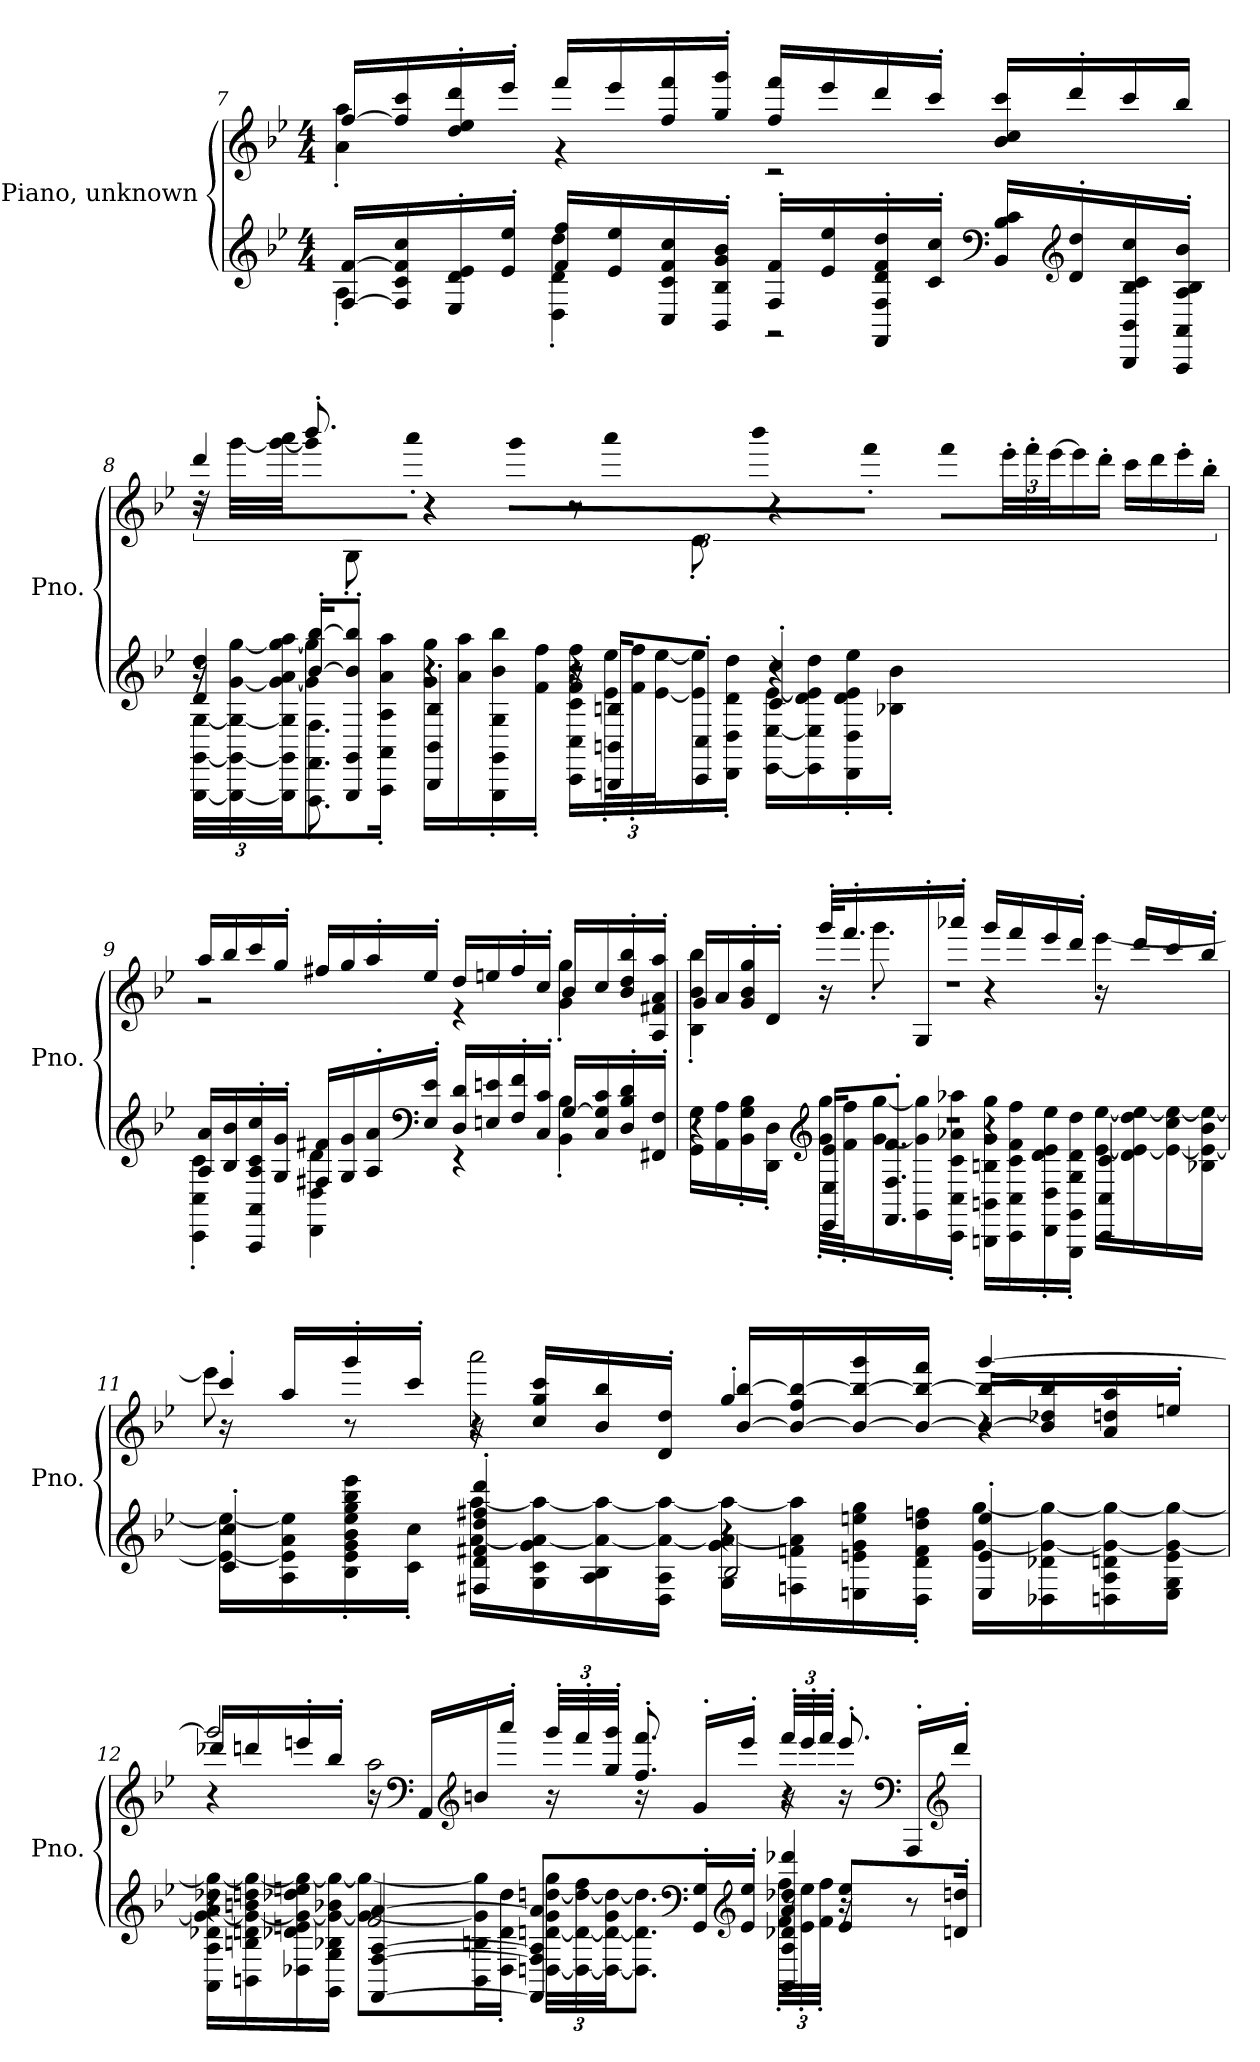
**kern	**kern
*part1	*part1
*staff2	*staff1
*I"Piano, unknown	*
*I'Pno.	*
!!LO:LB:g=z
*clefG2	*clefG2
*k[b-e-]	*k[b-e-]
*M4/4	*M4/4
=7	=7
*^	*^
[16F/ [16f/LL	4A'\	[16ff/LL	4a\' 4aa\'
16F/] 16c/ 16f/] 16cc/	.	16ff/] 16ccc/	.
16E-/' 16d/' 16e-/'	.	16dd/' 16ee-/' 16ddd/'	.
16e-/' 16ee-/'JJ	.	16eee-'/JJ	.
16f/ 16ff/LL	4D\' 4d\' 4dd\'	16fff/LL	4r
16e-/ 16ee-/	.	16eee-/	.
16C/ 16c/ 16f/ 16cc/	.	16ff/ 16fff/	.
16BB-/' 16B-/' 16g/' 16b-/'JJ	.	16gg/' 16ggg/'JJ	.
16F/' 16f/'LL	2r	16ff/ 16fff/LL	2r
16e-/ 16ee-/	.	16eee-/	.
16FF/' 16F/' 16d/' 16f/' 16dd/'	.	16ddd/	.
16c/' 16cc/'JJ	.	16ccc'/JJ	.
*clefF4	*	*	*
16BB-/ 16B-/ 16c/LL	.	16b-/ 16cc/ 16ccc/LL	.
*clefG2	*	*	*
16d/' 16dd/'	.	16ddd'/	.
16BBB-/ 16BB-/ 16B-/ 16c/ 16cc/	.	16ccc/	.
16AAA/' 16AA/' 16A/' 16B-/' 16b-/'JJ	.	16bb-/JJ	.
*	*	*v	*v
!!LO:PB:g=z
=8	=8	=8
*	*Xbrackettup	*
*^	*	*^
*	*	*^	*	*^
*	*	*	*	*	*	*^
4d/ 4dd/	[48GGG\ [48GG\ [48G\LLL	16r	16r	16r	48r	4ddd/	8r
.	48GGG\_ 48GG\_ 48G\_ [48g\ [48gg\	.	.	.	[48ggg\LLL	.	.
.	48GGG\] 48GG\] 48G\] 48g\_ 48a\ 48gg\_ 48aa\JJ	.	.	.	48ggg\_ 48aaa\JJ	.	.
.	8g\] 8gg\]	[16b-/' [16bb-/'KL	8.FFF\' 8.FF\' 8.F\'	8.bbb-'/	8ggg\]	.	.
.	.	8GGG/' 8GG/' 8b-/]' 8bb-/]'J	.	.	.	.	8G'\
.	16AAA\' 16AA\' 16A\' 16a\' 16aa\'Jk	.	.	.	16aaa'\Jk	.	.
4r	16g\ 16gg\LL	4BBB-/' 4BB-/' 4B-/'	4r	4r	16ggg\LL	4r	4r
.	16a\ 16aa\	.	.	.	16aaa\	.	.
.	16GGG\' 16GG\' 16G\' 16b-\' 16bb-\'	.	.	.	16bbb-\	.	.
.	16f\' 16ff\'JJ	.	.	.	16fff'\JJ	.	.
4r	16CC\ 16C\ 16c\ 16f\ 16ff\LL	16r	2r	2r	16fff\LL	2r	8r
*	*	*	*	*	*Xbrackettup	*	*
.	48e-\' 48ee-\'L	16BBBn/ 16BBn/ 16Bn/KL	.	.	48eee-'\L	.	.
.	48f\' 48ff\'	.	.	.	48fff'\	.	.
.	[48e-\ [48ee-\J	.	.	.	[48eee-\J	.	.
.	16e-\] 16ee-\]	8CC/' 8C/'J	.	.	16eee-\]	.	8c'\
.	16DD\' 16D\' 16d\' 16dd\'JJ	.	.	.	16ddd'\JJ	.	.
4c/' 4cc/'	[16EE-\ [16E-\ [16e-\LL	4r	.	.	16ccc\LL	.	4r
.	16EE-\] 16E-\] 16d\ 16e-\] 16dd\	.	.	.	16ddd\	.	.
.	16DD\' 16D\' 16d\' 16e-\' 16ee-\'	.	.	.	16eee-'\	.	.
.	16B-X\' 16b-\'JJ	.	.	.	16bb-'\JJ	.	.
*	*v	*v	*v	*	*	*	*
*	*	*	*v	*v	*v
!!LO:LB:g=z
=9	=9	=9	=9
16A/ 16a/LL	4CC\' 4C\' 4c\'	16aa/LL	2r
16B-/ 16b-/	.	16bb-/	.
16AAA/' 16AA/' 16A/' 16c/' 16cc/'	.	16ccc/	.
16G/' 16g/'JJ	.	16gg'/JJ	.
16F#X/ 16f#X/LL	4DD\ 4D\ 4d\	16ff#X/LL	.
16G/ 16g/	.	16gg/	.
16A/' 16a/'	.	16aa'/	.
*clefF4	*	*	*
16E-/' 16e-/'JJ	.	16ee-'/JJ	.
16D/ 16d/LL	4r	16dd/LL	4r
16En/ 16en/	.	16een/	.
16F#/' 16f#/'	.	16ff#'/	.
16C/' 16c/'JJ	.	16cc'/JJ	.
[16G/LL	4BB-\' 4B-\'	16b-/LL	4g\' 4gg\'
16C/ 16G/] 16c/	.	16cc/	.
16D/' 16B-/' 16d/'	.	16b-/' 16dd/' 16bb-/'	.
16FF#X/' 16F#/'JJ	.	16A/' 16f#X/' 16a/' 16aa/'JJ	.
!!LO:LB:g=z
=10	=10	=10	=10
*	*^	*	*^
1r	16GG\ 16G\LL	4r	1r	4B-\' 4b-\' 4bb-\'	16g/LL
.	16AA\ 16A\	.	.	.	16a/
.	16BB-\' 16G\' 16B-\'	.	.	.	16g/' 16b-/' 16gg/'
.	16DD\' 16D\'JJ	.	.	.	16d'/JJ
*clefG2	*	*	*	*	*
.	32g\' 32gg\'LLL	16EE-/ 16E-/ 16e-/KL	.	16r	32ggg'/KLL
.	32f\' 32ff\'J	.	.	.	16.fff'/
.	[16g\ [16gg\	8.FF/' 8.F/' 8.f/'J	.	8.ggg'\	.
.	16GG\ 16g\] 16gg\]	.	.	.	16G'/
.	16CC\' 16C\' 16c\' 16a-X\' 16aa-X\'JJ	.	.	.	16aaa-X'/JJ
.	16BBBn\ 16BBn\ 16Bn\ 16g\ 16gg\LL	4r	.	4r	16ggg/LL
.	16CC\ 16C\ 16c\ 16f\ 16ff\	.	.	.	16fff/
.	16DD\' 16D\' 16d\' 16e-\' 16ee-\'	.	.	.	16eee-/
.	16GGG\' 16GG\' 16G\' 16d\' 16dd\'JJ	.	.	.	16ddd'/JJ
.	[16e-\ [16ee-\LL	4CC/ 4C/ 4c/	.	[4eee-\	16r
.	16d\ 16e-\_ 16dd\ 16ee-\_	.	.	.	16ddd/LL
.	16e-\_ 16cc\ 16ee-\_	.	.	.	16ccc/
.	16B-X\ 16e-\_ 16b-\ 16ee-\_JJ	.	.	.	16bb-'/JJ
!!LO:LB:g=z	!!	!!
=11	=11	=11	=11	=11	=11
2r	16e-\_ 16ee-\_LL	4c/' 4cc/'	4ccc'/	8eee-\]	16r
.	16A\ 16e-\] 16a\ 16ee-\]	.	.	.	16aa/LL
.	16B-\' 16e-\' 16g\' 16b-\' 16ee-\' 16gg\' 16bb-\' 16eee-\'	.	.	8r	16ggg'/
.	16c\' 16cc\'JJ	.	.	.	16ccc'/JJ
.	[16a\ [16aa\LL	4F#X/' 4d/' 4f#X/' 4dd/' 4ff#X/' 4ddd/'	4r	2aaa\	16r
.	16G\ 16c\ 16g\ 16a\_ 16aa\_	.	.	.	16cc/ 16gg/ 16ccc/LL
.	16A\ 16B-\ 16a\_ 16aa\_	.	.	.	16b-/ 16bb-/
.	16D\ 16A\ 16a\_ 16aa\_JJ	.	.	.	16d/' 16dd/'JJ
4r	16G\ 16g\ 16a\_ 16aa\_LL	2B-/	4gg'/	.	[16b-/ [16bb-/LL
.	16Fn\ 16fn\ 16a\] 16aa\]	.	.	.	16b-/_ 16ff/ 16bb-/_
.	16En\ 16en\ 16g\ 16een\ 16gg\	.	.	.	16b-/_ 16bb-/_ 16ggg/
.	16D\' 16d\' 16f\' 16dd\' 16ffn\'JJ	.	.	.	16b-/_ 16bb-/_ 16fff/JJ
4E/' 4e/' 4ee/'	[16g\ [16gg\LL	.	[4ggg/	4r	16b-/_ 16bb-/_LL
.	16D-X\ 16d-X\ 16g\_ 16gg\_	.	.	.	16b-/] 16dd-X/ 16bb-/]
.	16Dn\ 16A\ 16dn\ 16g\_ 16gg\_	.	.	.	16a/ 16ddn/ 16aa/
.	16E\ 16G\ 16e\ 16g\_ 16gg\_JJ	.	.	.	16een'/JJ
!!LO:LB:g=z	!!	!!
=12	=12	=12	=12	=12	=12
4r	16AA\ 16A\ 16d-X\ 16g\_ 16a\ 16dd-X\ 16gg\_LL	4r	2ggg/]	4r	16ddd-X/LL
.	16BBn\ 16Bn\ 16dn\ 16g\_ 16bn\ 16ddn\ 16gg\_	.	.	.	16dddn/
.	16D-X\ 16d-X\ 16en\ 16g\_ 16dd-X\ 16een\ 16gg\_	.	.	.	16eeen'/
.	16GG\ 16G\ 16B-X\ 16g\_ 16b-X\ 16gg\_JJ	.	.	.	16bb-'/JJ
2f/	8g\_ 8gg\_L	[4FF/ [4F/ [4A/ [4a/	.	2aa\	16r
*	*	*	*clefF4	*	*
.	.	.	.	.	16AA/LL
*	*	*	*clefG2	*	*
.	16BB\ 16Bn\ 16g\] 16gg\]L	.	.	.	16bn/
.	16D-\' 16d-\' 16dd-\'JJ	.	.	.	16aaa'/JJ
.	[48Dn\ [48dn\ 48g\ [48ddn\ 48gg\LLL	8FF/] 8F/] 8A/] 8a/]L	16r	.	48ggg'/LLL
.	48D\_ 48d\_ 48dd\_ 48ff\	.	.	.	48fff'/
.	48D\_ 48d\_ 48g\ 48dd\_JJ	.	.	.	48gg/' 48ggg/'JJJ
.	8.D\] 8.d\] 8.dd\]J	.	8.ff/' 8.fff/'	.	16r
*clefF4	*	*	*	*	*
.	.	16GG/' 16G/'L	.	.	16g'/LL
*clefG2	*	*	*	*	*
.	.	16e/' 16ee/'JJ	.	.	16eee'/JJ
4AA/ 4A/ 4d-X/ 4a/ 4dd-X/ 4ddd-X/	48f\' 48ff\'LLL	16r	16r	4r	48fff'/LLL
.	48e\' 48ee\'	.	.	.	48eee'/
.	48f\' 48ff\'JJJ	.	.	.	48fff'/JJJ
.	16r	8e/ 8ee/L	8.eee'/	.	16r
*	*	*	*clefF4	*	*
.	8r	.	.	.	16AAA'/LL
*	*	*	*clefG2	*	*
.	.	16dn/' 16ddn/'Jk	.	.	16ddd'/JJ
*v	*v	*v	*	*	*
*	*v	*v	*v
=	=
*-	*-
